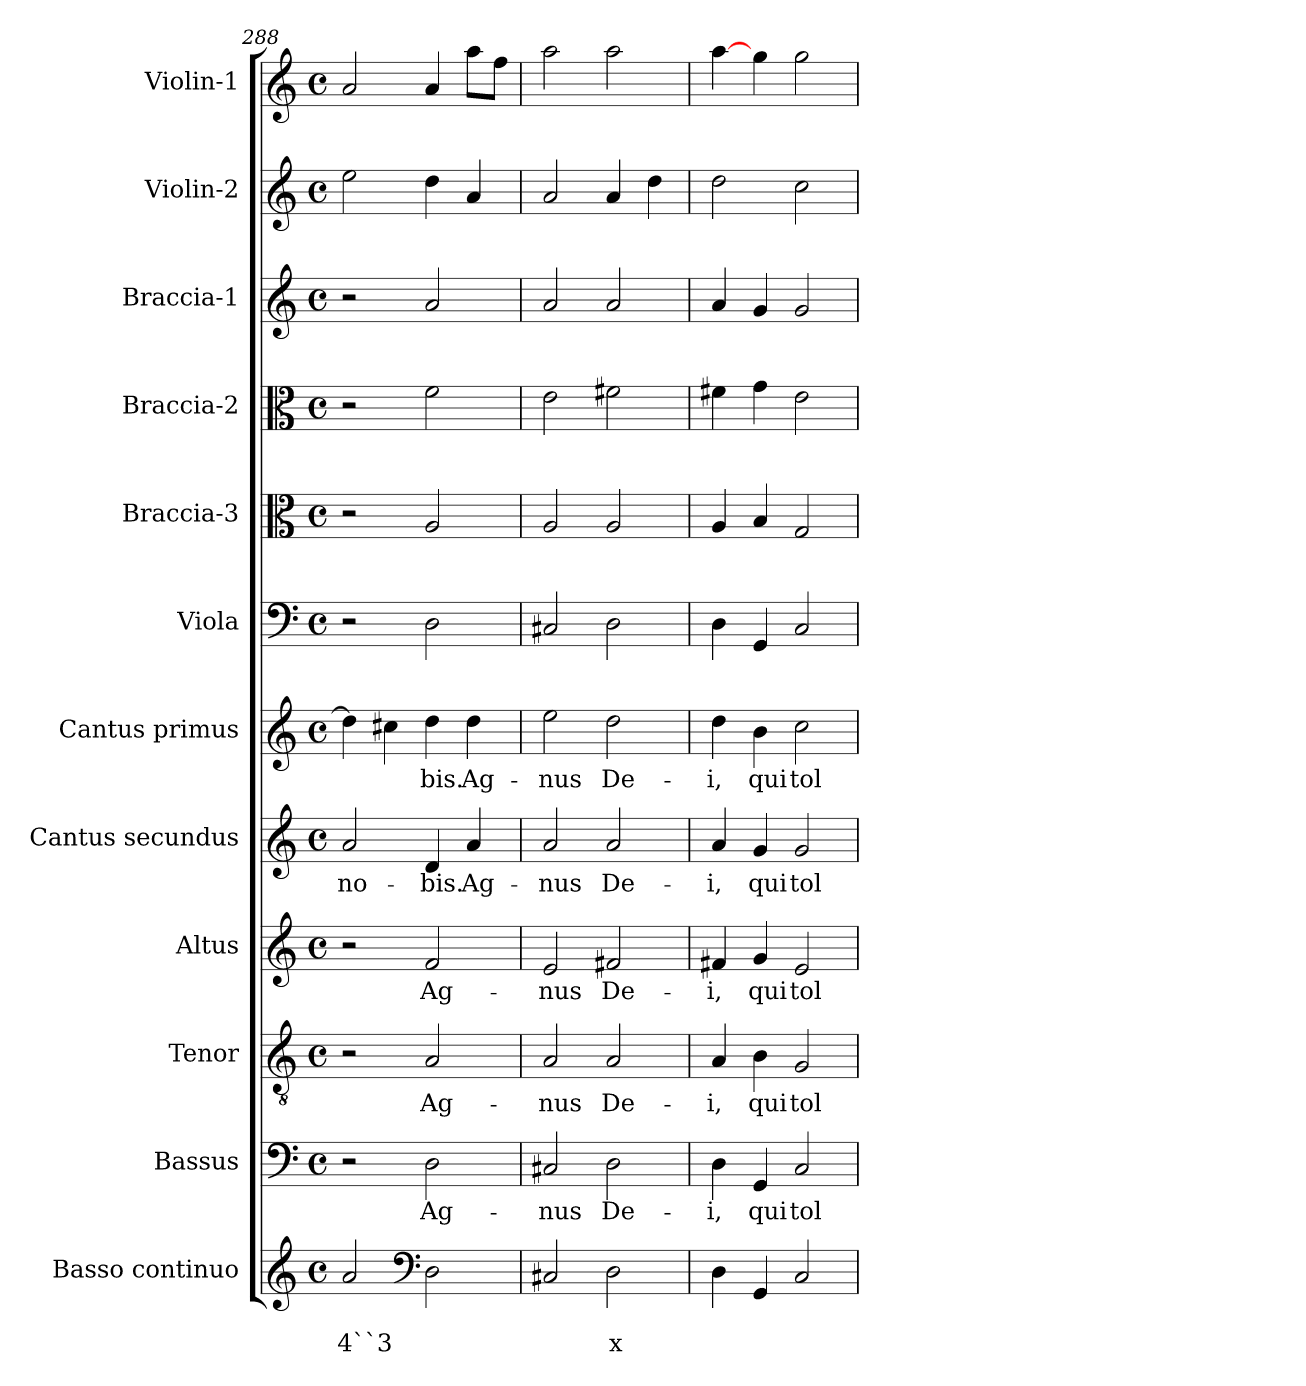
**kern	**text	**text	**kern	**text	**kern	**text	**kern	**text	**kern	**text	**kern	**text	**kern	**kern	**kern	**kern	**kern	**kern
*part12	*part12	*part12	*part11	*part11	*part10	*part10	*part9	*part9	*part8	*part8	*part7	*part7	*part6	*part5	*part4	*part3	*part2	*part1
*staff12	*staff12	*staff12	*staff11	*staff11	*staff10	*staff10	*staff9	*staff9	*staff8	*staff8	*staff7	*staff7	*staff6	*staff5	*staff4	*staff3	*staff2	*staff1
*I"Basso continuo	*	*	*I"Bassus	*	*I"Tenor	*	*I"Altus	*	*I"Cantus secundus	*	*I"Cantus primus	*	*I"Viola	*I"Braccia-3	*I"Braccia-2	*I"Braccia-1	*I"Violin-2	*I"Violin-1
*I'BC	*	*	*I'B	*	*I'T	*	*I'A	*	*I'C2	*	*I'C1	*	*I'Va	*I'Br3	*I'Br2	*I'Br1	*I'Vi2	*I'Vi1
*clefG2	*	*	*clefF4	*	*clefGv2	*	*clefG2	*	*clefG2	*	*clefG2	*	*clefF4	*clefC3	*clefC3	*clefG2	*clefG2	*clefG2
*k[]	*	*	*k[]	*	*k[]	*	*k[]	*	*k[]	*	*k[]	*	*k[]	*k[]	*k[]	*k[]	*k[]	*k[]
*C:	*	*	*C:	*	*C:	*	*C:	*	*C:	*	*C:	*	*C:	*C:	*C:	*C:	*C:	*C:
*M4/4	*	*	*M4/4	*	*M4/4	*	*M4/4	*	*M4/4	*	*M4/4	*	*M4/4	*M4/4	*M4/4	*M4/4	*M4/4	*M4/4
*met(c)	*	*	*met(c)	*	*met(c)	*	*met(c)	*	*met(c)	*	*met(c)	*	*met(c)	*met(c)	*met(c)	*met(c)	*met(c)	*met(c)
=288	=288	=288	=288	=288	=288	=288	=288	=288	=288	=288	=288	=288	=288	=288	=288	=288	=288	=288
!	!	!LO:LY:b	!	!	!	!	!	!	!	!	!	!	!	!	!	!	!	!
!	!	!	!	!	!	!	!	!	!	!LO:LY:b	!	!	!	!	!	!	!	!
2a/	.	4``3	2r	.	2r	.	2r	.	2a/	no-	4dd\]	.	2r	2r	2r	2r	2ee\	2a/
.	.	.	.	.	.	.	.	.	.	.	4cc#X\	.	.	.	.	.	.	.
*clefF4	*	*	*	*	*	*	*	*	*	*	*	*	*	*	*	*	*	*
!	!	!	!	!LO:LY:b	!	!	!	!	!	!	!	!	!	!	!	!	!	!
!	!	!	!	!	!	!LO:LY:b	!	!	!	!	!	!	!	!	!	!	!	!
!	!	!	!	!	!	!	!	!LO:LY:b	!	!	!	!	!	!	!	!	!	!
!	!	!	!	!	!	!	!	!	!	!LO:LY:b	!	!	!	!	!	!	!	!
!	!	!	!	!	!	!	!	!	!	!	!	!LO:LY:b	!	!	!	!	!	!
2D\	.	.	2D\	Ag-	2A/	Ag-	2f/	Ag-	4d/	-bis.	4dd\	-bis.	2D\	2A/	2f\	2a/	4dd\	4a/
!	!	!	!	!	!	!	!	!	!	!LO:LY:b	!	!	!	!	!	!	!	!
!	!	!	!	!	!	!	!	!	!	!	!	!LO:LY:b	!	!	!	!	!	!
.	.	.	.	.	.	.	.	.	4a/	Ag-	4dd\	Ag-	.	.	.	.	4a/	8aa\L
.	.	.	.	.	.	.	.	.	.	.	.	.	.	.	.	.	.	8ff\J
=289	=289	=289	=289	=289	=289	=289	=289	=289	=289	=289	=289	=289	=289	=289	=289	=289	=289	=289
!	!	!	!	!LO:LY:b	!	!	!	!	!	!	!	!	!	!	!	!	!	!
!	!	!	!	!	!	!LO:LY:b	!	!	!	!	!	!	!	!	!	!	!	!
!	!	!	!	!	!	!	!	!LO:LY:b	!	!	!	!	!	!	!	!	!	!
!	!	!	!	!	!	!	!	!	!	!LO:LY:b	!	!	!	!	!	!	!	!
!	!	!	!	!	!	!	!	!	!	!	!	!LO:LY:b	!	!	!	!	!	!
2C#X/	.	.	2C#X/	-nus	2A/	-nus	2e/	-nus	2a/	-nus	2ee\	-nus	2C#X/	2A/	2e\	2a/	2a/	2aa\
!	!	!LO:LY:b	!	!	!	!	!	!	!	!	!	!	!	!	!	!	!	!
!	!	!	!	!LO:LY:b	!	!	!	!	!	!	!	!	!	!	!	!	!	!
!	!	!	!	!	!	!LO:LY:b	!	!	!	!	!	!	!	!	!	!	!	!
!	!	!	!	!	!	!	!	!LO:LY:b	!	!	!	!	!	!	!	!	!	!
!	!	!	!	!	!	!	!	!	!	!LO:LY:b	!	!	!	!	!	!	!	!
!	!	!	!	!	!	!	!	!	!	!	!	!LO:LY:b	!	!	!	!	!	!
2D\	.	x	2D\	De-	2A/	De-	2f#X/	De-	2a/	De-	2dd\	De-	2D\	2A/	2f#X\	2a/	4a/	2aa\
.	.	.	.	.	.	.	.	.	.	.	.	.	.	.	.	.	4dd\	.
=290	=290	=290	=290	=290	=290	=290	=290	=290	=290	=290	=290	=290	=290	=290	=290	=290	=290	=290
!	!	!	!	!LO:LY:b	!	!	!	!	!	!	!	!	!	!	!	!	!	!
!	!	!	!	!	!	!LO:LY:b	!	!	!	!	!	!	!	!	!	!	!	!
!	!	!	!	!	!	!	!	!LO:LY:b	!	!	!	!	!	!	!	!	!	!
!	!	!	!	!	!	!	!	!	!	!LO:LY:b	!	!	!	!	!	!	!	!
!	!	!	!	!	!	!	!	!	!	!	!	!LO:LY:b	!	!	!	!	!	!
4D\	.	.	4D\	-i,	4A/	-i,	4f#X/	-i,	4a/	-i,	4dd\	-i,	4D\	4A/	4f#X\	4a/	2dd\	[4aa\
!	!	!	!	!LO:LY:b	!	!	!	!	!	!	!	!	!	!	!	!	!	!
!	!	!	!	!	!	!LO:LY:b	!	!	!	!	!	!	!	!	!	!	!	!
!	!	!	!	!	!	!	!	!LO:LY:b	!	!	!	!	!	!	!	!	!	!
!	!	!	!	!	!	!	!	!	!	!LO:LY:b	!	!	!	!	!	!	!	!
!	!	!	!	!	!	!	!	!	!	!	!	!LO:LY:b	!	!	!	!	!	!
4GG/	.	.	4GG/	qui	4B\	qui	4g/	qui	4g/	qui	4b\	qui	4GG/	4B/	4g\	4g/	.	4gg\
!	!	!	!	!LO:LY:b	!	!	!	!	!	!	!	!	!	!	!	!	!	!
!	!	!	!	!	!	!LO:LY:b	!	!	!	!	!	!	!	!	!	!	!	!
!	!	!	!	!	!	!	!	!LO:LY:b	!	!	!	!	!	!	!	!	!	!
!	!	!	!	!	!	!	!	!	!	!LO:LY:b	!	!	!	!	!	!	!	!
!	!	!	!	!	!	!	!	!	!	!	!	!LO:LY:b	!	!	!	!	!	!
2C/	.	.	2C/	tol-	2G/	tol-	2e/	tol-	2g/	tol-	2cc\	tol-	2C/	2G/	2e\	2g/	2cc\	2gg\
=	=	=	=	=	=	=	=	=	=	=	=	=	=	=	=	=	=	=
*-	*-	*-	*-	*-	*-	*-	*-	*-	*-	*-	*-	*-	*-	*-	*-	*-	*-	*-
